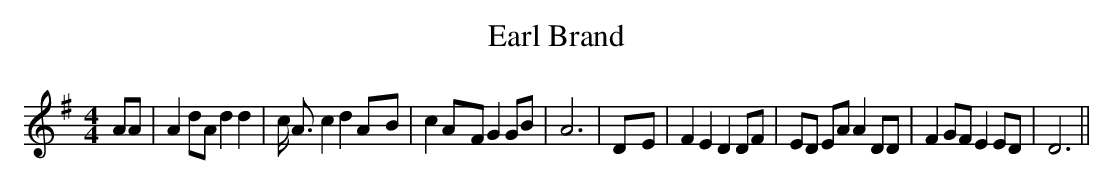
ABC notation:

X:1
T:Earl Brand
M:4/4
L:1/8
K:G
 AA| A2 dA d2 d2| c/2 A3/2 c2 d2A-B| c2A-F G2 GB| A6|D-E| F2 E2 D2 DF|\
 ED EA A2 DD| F2 GF E2 ED| D6||
